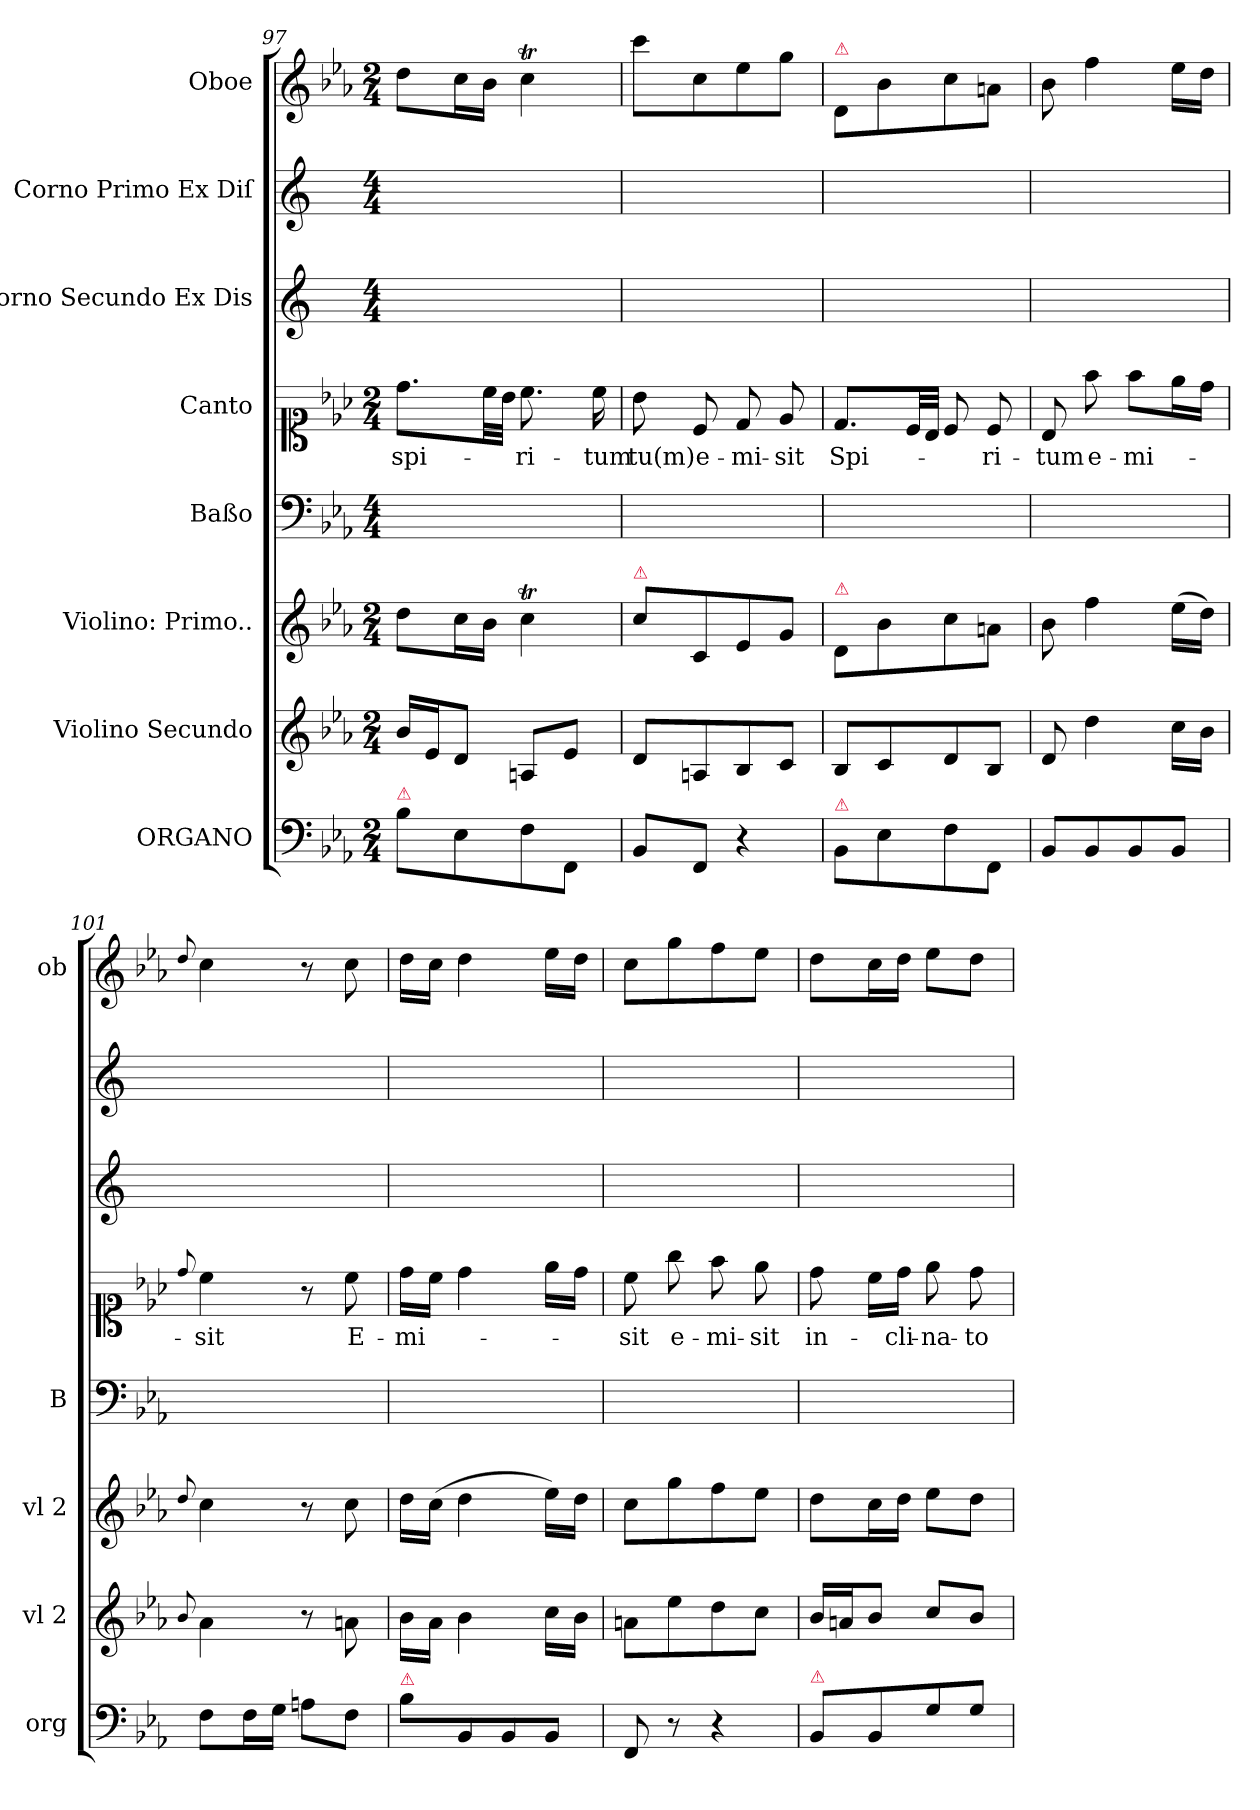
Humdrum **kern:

**kern	**kern	**kern	**kern	**kern	**text	**kern	**kern	**kern
*part8	*part7	*part6	*part5	*part4	*part4	*part3	*part2	*part1
*staff8	*staff7	*staff6	*staff5	*staff4	*staff4	*staff3	*staff2	*staff1
*I"ORGANO	*I"Violino Secundo	*I"Violino: Primo..	*I"Baßo	*I"Canto	*	*I"Corno Secundo Ex Dis	*I"Corno Primo Ex Diſ	*I"Oboe
*I'org	*I'vl 2	*I'vl 2	*I'B	*	*	*	*	*I'ob
*clefF4	*clefG2	*clefG2	*clefF4	*clefC1	*	*clefG2	*clefG2	*clefG2
*	*	*	*	*	*	*ITrd5c9	*ITrd5c9	*
*k[b-e-a-]	*k[b-e-a-]	*k[b-e-a-]	*k[b-e-a-]	*k[b-e-a-]	*	*k[b-e-a-]	*k[b-e-a-]	*k[b-e-a-]
*	*E-:	*E-:	*E-:	*E-:	*	*E-:	*E-:	*E-:
*M2/4	*M2/4	*M2/4	*M4/4	*M2/4	*	*M4/4	*M4/4	*M2/4
=97	=97	=97	=97	=97	=97	=97	=97	=97
!LO:TX:a:color=crimson:t=⚠	!	!	!	!	!	!	!	!
8B-\L	16b-/LL	8dd\L	2ryy	8.dd\L	spi-	2ryy	2ryy	8dd\L
.	16e-/J	.	.	.	.	.	.	.
8E-\	8d/J	16cc\L	.	.	.	.	.	16cc\L
.	.	16b-\JJ	.	32cc\LL	.	.	.	16b-\JJ
.	.	.	.	32b-\JJJ	.	.	.	.
8F\	8An/L	4ccT\	.	8.cc\	-ri-	.	.	4ccT\
8FF/J	8e-/J	.	.	.	.	.	.	.
.	.	.	.	16cc\	-tum	.	.	.
=98	=98	=98	=98	=98	=98	=98	=98	=98
!	!	!LO:TX:a:color=crimson:t=⚠	!	!	!	!	!	!
8BB-/L	8d/L	8cc\L	2ryy	8b-\	tu(m)	2ryy	2ryy	8ccc\L
8FF/J	8An/	8c/	.	8c/	e-	.	.	8cc\
4r	8B-/	8e-/	.	8d/	-mi-	.	.	8ee-\
.	8c/J	8g/J	.	8e-/	-sit	.	.	8gg\J
=99	=99	=99	=99	=99	=99	=99	=99	=99
!	!	!	!	!	!	!	!	!LO:TX:a:color=crimson:t=⚠
!	!	!LO:TX:a:color=crimson:t=⚠	!	!	!	!	!	!
!LO:TX:a:color=crimson:t=⚠	!	!	!	!	!	!	!	!
8BB-\L	8B-/L	8d/L	2ryy	8.d/L	Spi-	2ryy	2ryy	8d/L
8E-\	8c/	8b-\	.	.	.	.	.	8b-\
.	.	.	.	32c/LL	.	.	.	.
.	.	.	.	32B-/JJJ	.	.	.	.
8F\	8d/	8cc\	.	8c/	.	.	.	8cc\
8FF/J	8B-/J	8an\J	.	8c/	-ri-	.	.	8an\J
=100	=100	=100	=100	=100	=100	=100	=100	=100
8BB-/L	8d/	8b-\	2ryy	8B-/	-tum	2ryy	2ryy	8b-\
8BB-/	4dd\	4ff\	.	8ff\	e-	.	.	4ff\
8BB-/	.	.	.	8ff\L	-mi-	.	.	.
8BB-/J	16cc\LL	(16ee-\LL	.	16ee-\L	.	.	.	16ee-\LL
.	16b-\JJ	16dd\JJ)	.	16dd\JJ	.	.	.	16dd\JJ
=101	=101	=101	=101	=101	=101	=101	=101	=101
.	8qqb-/	8qqdd/	.	8qqdd/	.	.	.	8qqdd/
8F\L	4a-\	4cc\	2ryy	4cc\	-sit	2ryy	2ryy	4cc\
16F\L	.	.	.	.	.	.	.	.
16G\JJ	.	.	.	.	.	.	.	.
8An\L	8r	8r	.	8r	.	.	.	8r
8F\J	8an\	8cc\	.	8cc\	E-	.	.	8cc\
=102	=102	=102	=102	=102	=102	=102	=102	=102
!LO:TX:a:color=crimson:t=⚠	!	!	!	!	!	!	!	!
8B-\L	16b-\LL	16dd\LL	2ryy	16dd\LL	-mi-	2ryy	2ryy	16dd\LL
.	16a-\JJ	(16cc\JJ	.	16cc\JJ	.	.	.	16cc\JJ
8BB-/	4b-\	4dd\	.	4dd\	.	.	.	4dd\
8BB-/	.	.	.	.	.	.	.	.
8BB-/J	16cc\LL	16ee-\LL)	.	16ee-\LL	.	.	.	16ee-\LL
.	16b-\JJ	16dd\JJ	.	16dd\JJ	.	.	.	16dd\JJ
=103	=103	=103	=103	=103	=103	=103	=103	=103
8FF/	8an\L	8cc\L	2ryy	8cc\	-sit	2ryy	2ryy	8cc\L
8r	8ee-\	8gg\	.	8gg\	e-	.	.	8gg\
4r	8dd\	8ff\	.	8ff\	-mi-	.	.	8ff\
.	8cc\J	8ee-\J	.	8ee-\	-sit	.	.	8ee-\J
=104	=104	=104	=104	=104	=104	=104	=104	=104
!LO:TX:a:color=crimson:t=⚠	!	!	!	!	!	!	!	!
8BB-/L	16b-/LL	8dd\L	2ryy	8dd\	in-	2ryy	2ryy	8dd\L
.	16an/J	.	.	.	.	.	.	.
8BB-/	8b-/J	16cc\L	.	16cc\LL	.	.	.	16cc\L
.	.	16dd\JJ	.	16dd\JJ	-cli-	.	.	16dd\JJ
8G\	8cc/L	8ee-\L	.	8ee-\	-na-	.	.	8ee-\L
8G\J	8b-/J	8dd\J	.	8dd\	-to	.	.	8dd\J
=	=	=	=	=	=	=	=	=
*-	*-	*-	*-	*-	*-	*-	*-	*-
